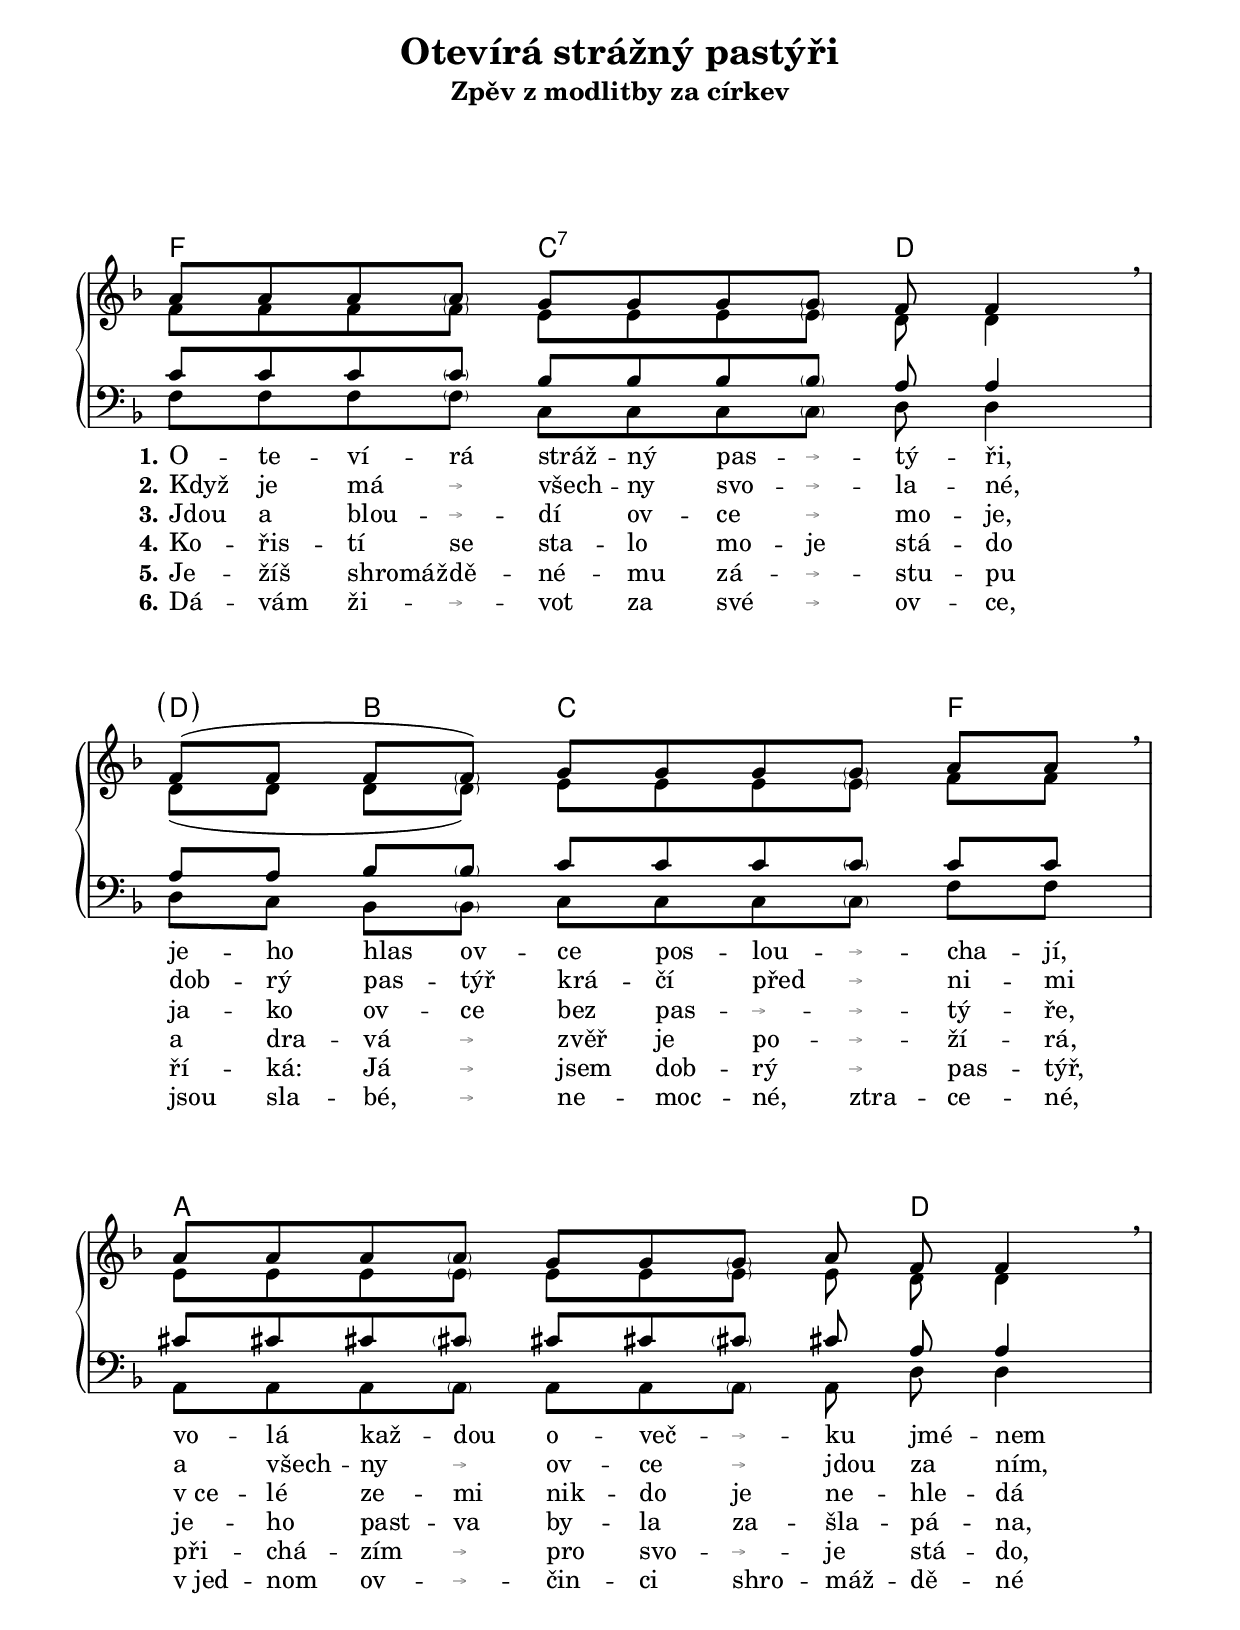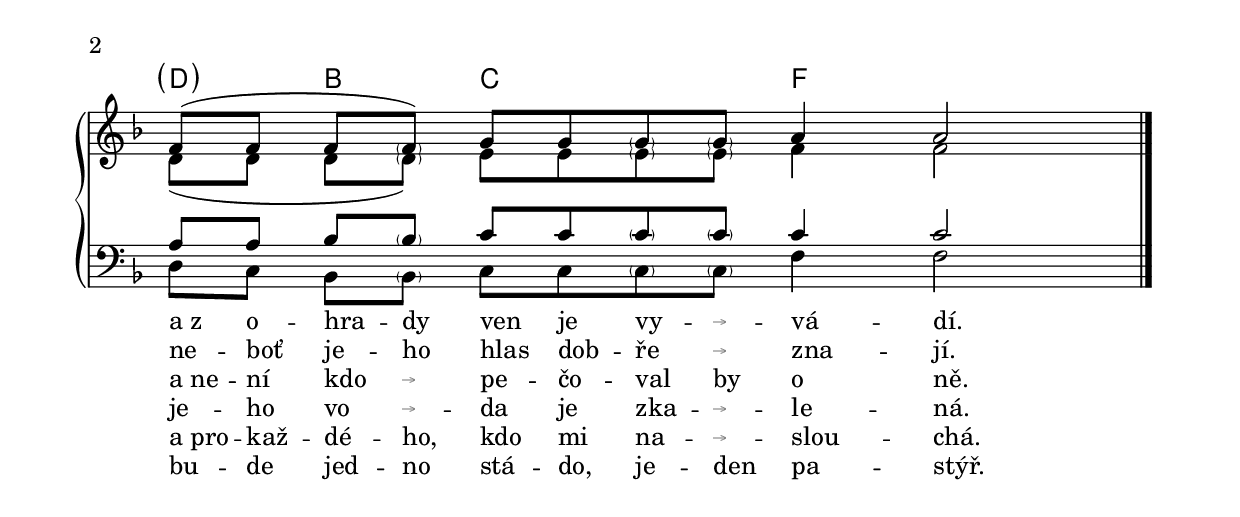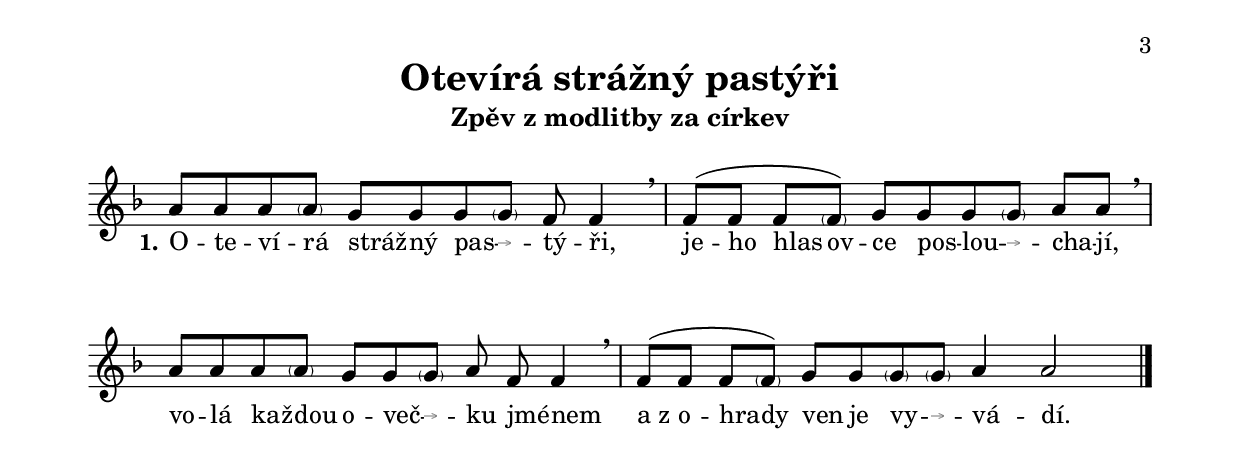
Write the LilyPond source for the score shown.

\version "2.18.2"

\include "../common-includes/macros.ily"
\include "../common-includes/paper.ily"
\include "../common-includes/layout.ily"

%\version "2.18.2"

otevira_melodie_prava = \relative c' {
	\key f \major
	\clef treble
	\language "deutsch"
	\noTime
	\accidentalStyle forget
	\cadenzaOn
	
	<<
	
	\new Voice = "hlavni" {
	\voiceOne
	a'8[ a8 a8 \par a8] g8[ g8 g8 \par g8] f8 f4 \breathe \bbar %\break
	f8[( f8] f8[ \par f8]) g8[ g8 g8 \par g8] a8[ a8] \breathe \bbar \break
	a8[ a8 a8 \par a8] g8[ g8 \par g8] a8 f8 f4 \breathe \bbar %\break
	f8[( f8] f8[ \par f8]) g8[ g8 \par g8 \par g8] a4 a2
	}
	
	\new Voice {
	\voiceTwo
	f8[ f8 f8 \par f8] e8[ e8 e8 \par e8] d8 d4
	d8[( d8] d8[ \par d8]) e8[ e8 e8 \par e8] f8[ f8]
	e8[ e8 e8 \par e8] e8[ e8 \par e8] e8 d8 d4
	d8[( d8] d8[ \par d8]) e8[ e8 \par e8 \par e8] f4 f2
	}
		
	>>
	
	\bar "|."
	\cadenzaOff
}


otevira_melodie_leva = \relative c {
	\key f \major
	\clef bass
	\language "deutsch"
	\noTime
	\accidentalStyle forget
	\cadenzaOn
	
	<<
	
	\new Voice {
	\voiceOne
	c'8[ c8 c8 \par c8] b8[ b8 b8 \par b8] a8 a4
	a8[ a8] b8[ \par b8] c8[ c8 c8 \par c8] c8[ c8]
	cis8[ cis8 cis8 \par cis8] cis8[ cis8 \par cis8] cis8 a8 a4
	a8[ a8] b8[ \par b8] c8[ c8 \par c8 \par c8] c4 c2
	}
	
	\new Voice {
	\voiceTwo
	f,8[ f8 f8 \par f8] c8[ c8 c8 \par c8] d8 d4
	d8[ c8] b8[ \par b8] c8[c8 c8 \par c8] f8[ f8]
	a,8[ a8 a8 \par a8] a8[ a8 \par a8] a8 d8 d4
	d8[ c8] b8[ \par b8] c8[ c8 \par c8 \par c8] f4 f2
	}
	
	>>
	
	\bar "|."
	\cadenzaOff
}


otevira_melodie_lidi = \relative c' {
	\key f \major
	\clef treble
	\language "deutsch"
	\noTime
	\accidentalStyle forget
	\cadenzaOn
	
	\new Voice = "hlavni" {
	\voiceOne
	a'8[ a8 a8 \par a8] g8[ g8 g8 \par g8] f8 f4 \breathe \bbar %\break
	f8[( f8] f8[ \par f8]) g8[ g8 g8 \par g8] a8[ a8] \breathe \bbar \break
	a8[ a8 a8 \par a8] g8[ g8 \par g8] a8 f8 f4 \breathe \bbar %\break
	f8[( f8] f8[ \par f8]) g8[ g8 \par g8 \par g8] a4 a2
	}
	
	\bar "|."
	\cadenzaOff
}


otevira_akordy = \relative c' \chordmode {
	\germanChords
	\set chordNameLowercaseMinor = ##t
	
	f2 c2:7 d4.
	\par d4 b4 c2 f4
	a2 s2 d4.
	\par d4 b4 c2 f2.
}


otevira_slova_a = \lyricmode {
	\set stanza = "1."
	O8 -- te8 -- ví8 -- rá8 stráž8 -- ný8 pas8 -- \→8 -- tý8 -- "ři,"4
	je8 -- ho8 hlas8 ov8 -- ce8 pos8 -- lou8 -- \→8 -- cha8 -- "jí,"8
	vo8 -- lá8 kaž8 -- dou8 o8 -- več8 -- \→8 -- ku8 jmé8 -- nem4
	"a z"8 o8 -- hra8 -- dy8 ven8 je8 vy8 -- \→8 -- vá4 -- "dí."2
}

otevira_slova_b = \lyricmode {
	\set stanza = "2."
	Když8 je8 má8 \→8 všech8 -- ny8 svo8 -- \→8 -- la8 -- "né,"4
	dob8 -- rý8 pas8 -- týř8 krá8 -- čí8 před8 \→8 ni8 -- mi8
	a8 všech8 -- ny8 \→8 ov8 -- ce8 \→8 jdou8 za8 "ním,"4
	ne8 -- boť8 je8 -- ho8 hlas8 dob8 -- ře8 \→8 zna4 -- "jí."2
}

otevira_slova_c = \lyricmode {
	\set stanza = "3."
	Jdou8 a8 blou8 -- \→8 -- dí8 ov8 -- ce8 \→8 mo8 -- "je,"4
	ja8 -- ko8 ov8 -- ce8 bez8 pas8 -- \→8 -- \→8 -- tý8 -- "ře,"8
	"v ce"8 -- lé8 ze8 -- mi8 nik8 -- do8 je8 ne8 -- hle8 -- dá4
	"a ne"8 -- ní8 kdo8 \→8 pe8 -- čo8 -- val8 by8 o4 "ně."2
}

otevira_slova_d = \lyricmode {
	\set stanza = "4."
	Ko8 -- řis8 -- tí8 se8 sta8 -- lo8 mo8 -- je8 stá8 -- do4
	a8 dra8 -- vá8 \→8 zvěř8 je8 po8 -- \→8 -- ží8 -- "rá,"8
	je8 -- ho8 past8 -- va8 by8 -- la8 za8 -- šla8 -- pá8 -- "na,"4
	je8 -- ho8 vo8 \→8 -- da8 je8 zka8 -- \→8 -- le4 -- "ná."2
}

otevira_slova_e = \lyricmode {
	\set stanza = "5."
	Je8 -- žíš8 shromáž8 -- dě8 -- né8 -- mu8 zá8 -- \→8 -- stu8 -- pu4
	ří8 -- "ká:"8 Já8 \→8 jsem8 dob8 -- rý8 \→8 pas8 -- "týř,"8
	při8 -- chá8 -- zím8 \→8 pro8 svo8 -- \→8 -- je8 stá8 -- "do,"4
	"a pro"8 -- kaž8 -- dé8 -- "ho,"8 kdo8 mi8 na8 -- \→8 -- slou4 -- "chá."2
}

otevira_slova_f = \lyricmode {
	\set stanza = "6."
	Dá8 -- vám8 ži8 -- \→8 -- vot8 za8 své8 \→8 ov8 -- "ce,"4
	jsou8 sla8 -- "bé,"8 \→8 ne8 -- moc8 -- "né,"8 ztra8 -- ce8 -- "né,"8
	"v jed"8 -- nom8 ov8 -- \→8 -- čin8 -- ci8 shro8 -- máž8 -- dě8 -- "né"4
	bu8 -- de8 jed8 -- no8 stá8 -- "do,"8 je8 -- den8 pa4 -- "stýř."2
}


otevira_doprovod = \new PianoStaff <<
	\new ChordNames \otevira_akordy
	\new Staff \otevira_melodie_prava
	\new Staff \otevira_melodie_leva
	\new Lyrics \otevira_slova_a
	\new Lyrics \otevira_slova_b
	\new Lyrics \otevira_slova_c
	\new Lyrics \otevira_slova_d
	\new Lyrics \otevira_slova_e
	\new Lyrics \otevira_slova_f
>>

otevira_lidi = \new PianoStaff <<
	\new Staff \otevira_melodie_lidi
	\new Lyrics \otevira_slova_a
>>


\book {
	\bookpart {
	#(set-default-paper-size "a4landscape")
	%{\paper {
	  %#(set-paper-size "a4" 'landscape)
	  paper-height = 210\mm
	  paper-width = 297\mm
	}%}
	\header {
		title = "Otevírá strážný pastýři"
		subtitle = "Zpěv z modlitby za církev"
	}
	\tocItem \markup { "Otevírá strážný pastýři" }
	\markup {
	  \vspace #0.5
	}
	\score {
		\otevira_doprovod
	}
}

	\bookpart {
	\header {
		title = "Otevírá strážný pastýři"
		subtitle = "Zpěv z modlitby za církev"
	}
	\tocItem \markup { "Otevírá strážný pastýři" }
	\markup {
	  \vspace #0.5
	}
	\score {
		\otevira_lidi
	}
}

}
